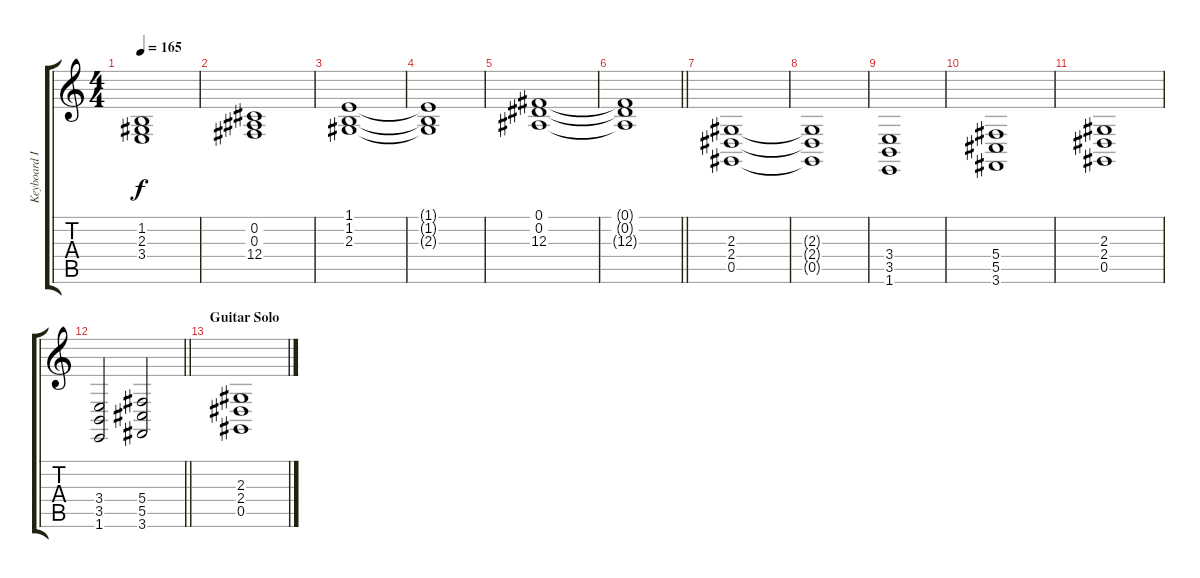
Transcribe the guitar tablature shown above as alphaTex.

\track ("Keyboard II" "Keyboard I") {instrument stringensemble1}
\staff {score tabs}
\tuning (Eb4 Bb3 Gb3 Db3 Ab2 Eb2) {hide}
\ts (4 4)
\tempo 165
\clef g2
\ks c
(1.2 2.3 3.4).1{dy f} |
(0.2 0.3 12.4).1 |
(1.1 1.2 2.3).1 |
(1.1{t} 1.2{t} 2.3{t}).1 |
(0.1 0.2 12.3).1 |
\barLineRight lightlight
(0.1{t} 0.2{t} 12.3{t}).1 |
(2.3 2.4 0.5).1 |
(2.3{t} 2.4{t} 0.5{t}).1 |
(3.4 3.5 1.6).1 |
(5.4 5.5 3.6).1 |
(2.3 2.4 0.5).1 |
\barLineRight lightlight
(3.4 3.5 1.6).2 (5.4 5.5 3.6).2 |
\section ("" "Guitar Solo")
(2.3 2.4 0.5).1
